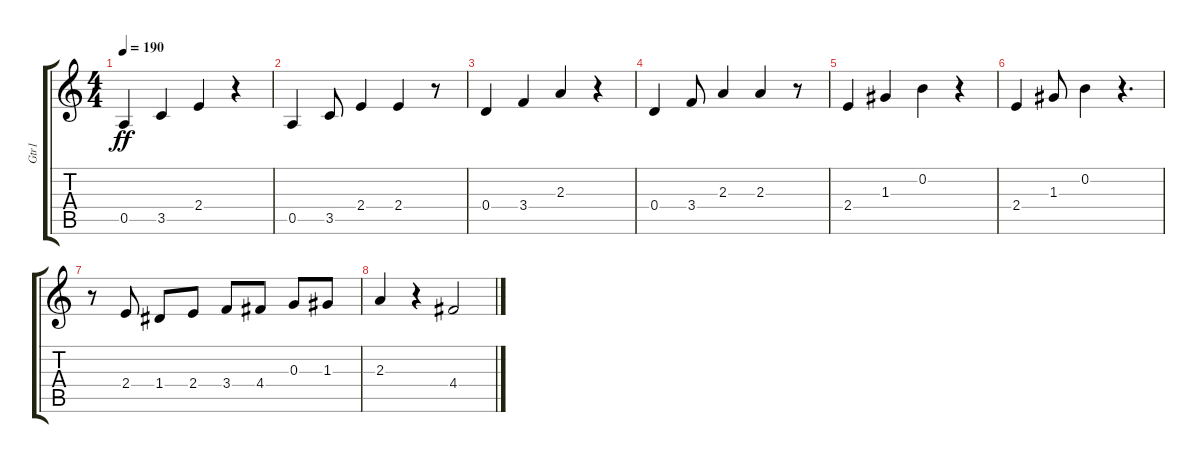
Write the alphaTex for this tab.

\track ("Gtr1" "Gtr1") {instrument acousticguitarnylon}
\staff {score tabs}
\tuning (E4 B3 G3 D3 A2 E2) {hide}
\ts (4 4)
\tempo 190
\clef g2
\ks c
0.5.4{dy ff} 3.5.4 2.4.4 r.4 |
0.5.4 3.5.8 2.4.4 2.4.4 r.8 |
0.4.4 3.4.4 2.3.4 r.4 |
0.4.4 3.4.8 2.3.4 2.3.4 r.8 |
2.4.4 1.3.4 0.2.4 r.4 |
2.4.4 1.3.8 0.2.4 r.4{d} |
r.8 2.4.8 1.4.8 2.4.8 3.4.8 4.4.8 0.3.8 1.3.8 |
2.3.4 r.4 4.4.2
